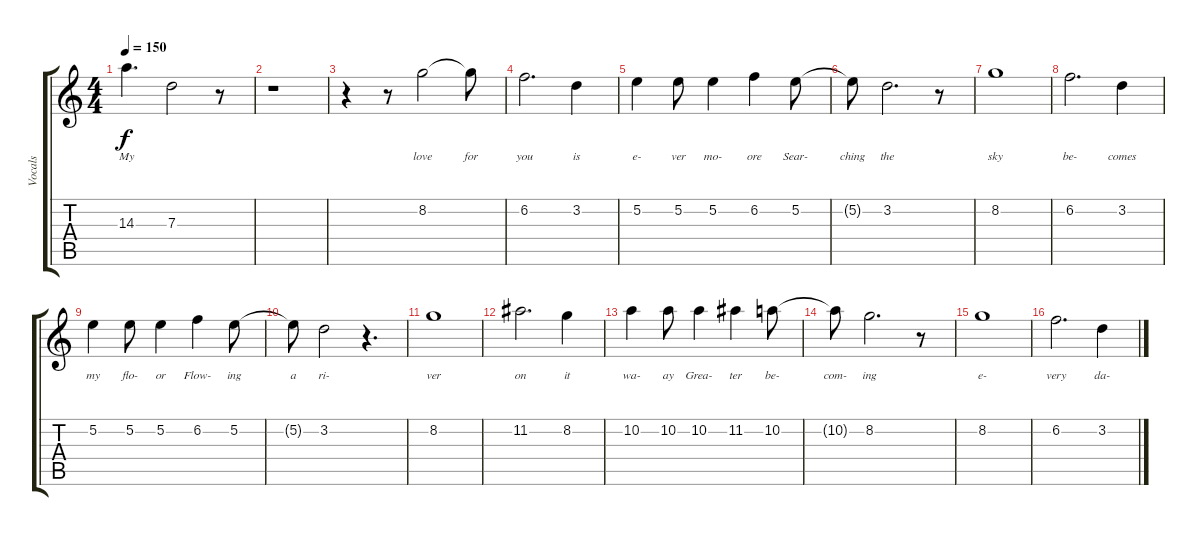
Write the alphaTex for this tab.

\track ("Vocals" "Vocals") {instrument overdrivenguitar}
\staff {score tabs}
\tuning (E4 B3 G3 D3 A2 E2) {hide}
\ts (4 4)
\tempo 150
\clef g2
\ks c
14.3.4{d lyrics (0 "My") lyrics (1 "") lyrics (2 "") lyrics (3 "") lyrics (4 "") dy f} 7.3.2{lyrics (0 "") lyrics (1 "") lyrics (2 "") lyrics (3 "") lyrics (4 "")} r.8 |
r.1 |
r.4 r.8 8.2.2{lyrics (0 "love") lyrics (1 "") lyrics (2 "") lyrics (3 "") lyrics (4 "")} 8.2{t}.8{lyrics (0 "for") lyrics (1 "") lyrics (2 "") lyrics (3 "") lyrics (4 "")} |
6.2.2{d lyrics (0 "you") lyrics (1 "") lyrics (2 "") lyrics (3 "") lyrics (4 "")} 3.2.4{lyrics (0 "is") lyrics (1 "") lyrics (2 "") lyrics (3 "") lyrics (4 "")} |
5.2.4{lyrics (0 "e-") lyrics (1 "") lyrics (2 "") lyrics (3 "") lyrics (4 "")} 5.2.8{lyrics (0 "ver") lyrics (1 "") lyrics (2 "") lyrics (3 "") lyrics (4 "")} 5.2.4{lyrics (0 "mo-") lyrics (1 "") lyrics (2 "") lyrics (3 "") lyrics (4 "")} 6.2.4{lyrics (0 "ore") lyrics (1 "") lyrics (2 "") lyrics (3 "") lyrics (4 "")} 5.2.8{lyrics (0 "Sear-") lyrics (1 "") lyrics (2 "") lyrics (3 "") lyrics (4 "")} |
5.2{t}.8{lyrics (0 "ching") lyrics (1 "") lyrics (2 "") lyrics (3 "") lyrics (4 "")} 3.2.2{d lyrics (0 "the") lyrics (1 "") lyrics (2 "") lyrics (3 "") lyrics (4 "")} r.8 |
8.2.1{lyrics (0 "sky") lyrics (1 "") lyrics (2 "") lyrics (3 "") lyrics (4 "")} |
6.2.2{d lyrics (0 "be-") lyrics (1 "") lyrics (2 "") lyrics (3 "") lyrics (4 "")} 3.2.4{lyrics (0 "comes") lyrics (1 "") lyrics (2 "") lyrics (3 "") lyrics (4 "")} |
5.2.4{lyrics (0 "my") lyrics (1 "") lyrics (2 "") lyrics (3 "") lyrics (4 "")} 5.2.8{lyrics (0 "flo-") lyrics (1 "") lyrics (2 "") lyrics (3 "") lyrics (4 "")} 5.2.4{lyrics (0 "or") lyrics (1 "") lyrics (2 "") lyrics (3 "") lyrics (4 "")} 6.2.4{lyrics (0 "Flow-") lyrics (1 "") lyrics (2 "") lyrics (3 "") lyrics (4 "")} 5.2.8{lyrics (0 "ing") lyrics (1 "") lyrics (2 "") lyrics (3 "") lyrics (4 "")} |
5.2{t}.8{lyrics (0 "a") lyrics (1 "") lyrics (2 "") lyrics (3 "") lyrics (4 "")} 3.2.2{lyrics (0 "ri-") lyrics (1 "") lyrics (2 "") lyrics (3 "") lyrics (4 "")} r.4{d} |
8.2.1{lyrics (0 "ver") lyrics (1 "") lyrics (2 "") lyrics (3 "") lyrics (4 "")} |
11.2.2{d lyrics (0 "on") lyrics (1 "") lyrics (2 "") lyrics (3 "") lyrics (4 "")} 8.2.4{lyrics (0 "it") lyrics (1 "") lyrics (2 "") lyrics (3 "") lyrics (4 "")} |
10.2.4{lyrics (0 "wa-") lyrics (1 "") lyrics (2 "") lyrics (3 "") lyrics (4 "")} 10.2.8{lyrics (0 "ay") lyrics (1 "") lyrics (2 "") lyrics (3 "") lyrics (4 "")} 10.2.4{lyrics (0 "Grea-") lyrics (1 "") lyrics (2 "") lyrics (3 "") lyrics (4 "")} 11.2.4{lyrics (0 "ter") lyrics (1 "") lyrics (2 "") lyrics (3 "") lyrics (4 "")} 10.2.8{lyrics (0 "be-") lyrics (1 "") lyrics (2 "") lyrics (3 "") lyrics (4 "")} |
10.2{t}.8{lyrics (0 "com-") lyrics (1 "") lyrics (2 "") lyrics (3 "") lyrics (4 "")} 8.2.2{d lyrics (0 "ing") lyrics (1 "") lyrics (2 "") lyrics (3 "") lyrics (4 "")} r.8 |
8.2.1{lyrics (0 "e-") lyrics (1 "") lyrics (2 "") lyrics (3 "") lyrics (4 "")} |
6.2.2{d lyrics (0 "very") lyrics (1 "") lyrics (2 "") lyrics (3 "") lyrics (4 "")} 3.2.4{lyrics (0 "da-") lyrics (1 "") lyrics (2 "") lyrics (3 "") lyrics (4 "")}
